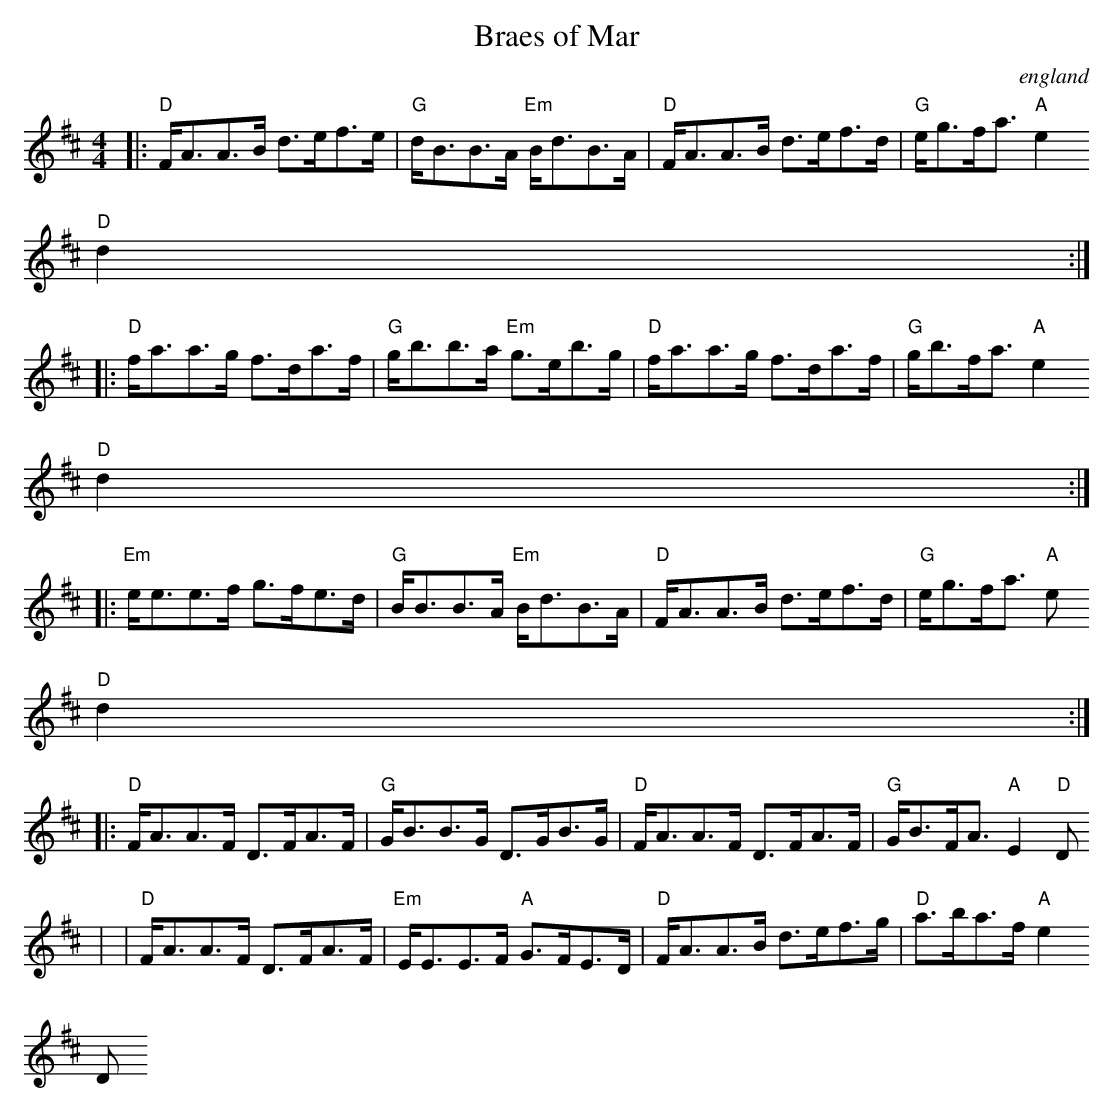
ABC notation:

X:1
T:Braes of Mar
O:england
M:4/4
L:1/8
K:D
|:"D"F<AA>B d>ef>e|"G"d<BB>A "Em"B<dB>A|"D"F<AA>B d>ef>d|"G"e<gf<a "A"e2
"D"d2:|
|:"D"f<aa>g f>da>f|"G"g<bb>a "Em"g>eb>g|"D"f<aa>g f>da>f|"G"g<bf<a "A"e2
"D"d2:|
|:"Em"e<ee>f g>fe>d|"G"B<BB>A "Em"B<dB>A|"D"F<AA>B d>ef>d|"G"e<gf<a "A"e
2"D"d2:|
|:"D"F<AA>F D>FA>F|"G"G<BB>G D>GB>G|"D"F<AA>F D>FA>F|"G"G<BF<A "A"E2"D"D
2|
|"D"F<AA>F D>FA>F|"Em"E<EE>F "A"G>FE>D|"D"F<AA>B d>ef>g|"D"a>ba>f "A"e2"
D"d2||
